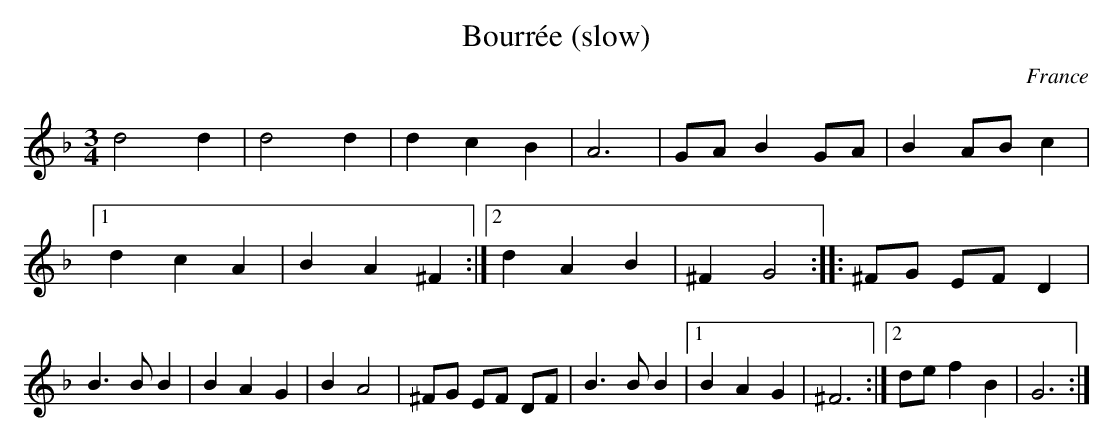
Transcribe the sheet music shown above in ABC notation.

X:1
T:Bourr\'ee (slow)
O:France
M:3/4
K:Dm
d4d2|d4d2|d2c2B2|A6|GAB2GA|B2ABc2\
|1 d2c2A2|B2A2^F2:|2d2A2B2|^F2G4:|\
|:^FG EFD2|B3BB2|B2A2G2|B2A4|^FG EF DF|B3BB2\
|1B2A2G2|^F6:|2 def2B2|G6:|
